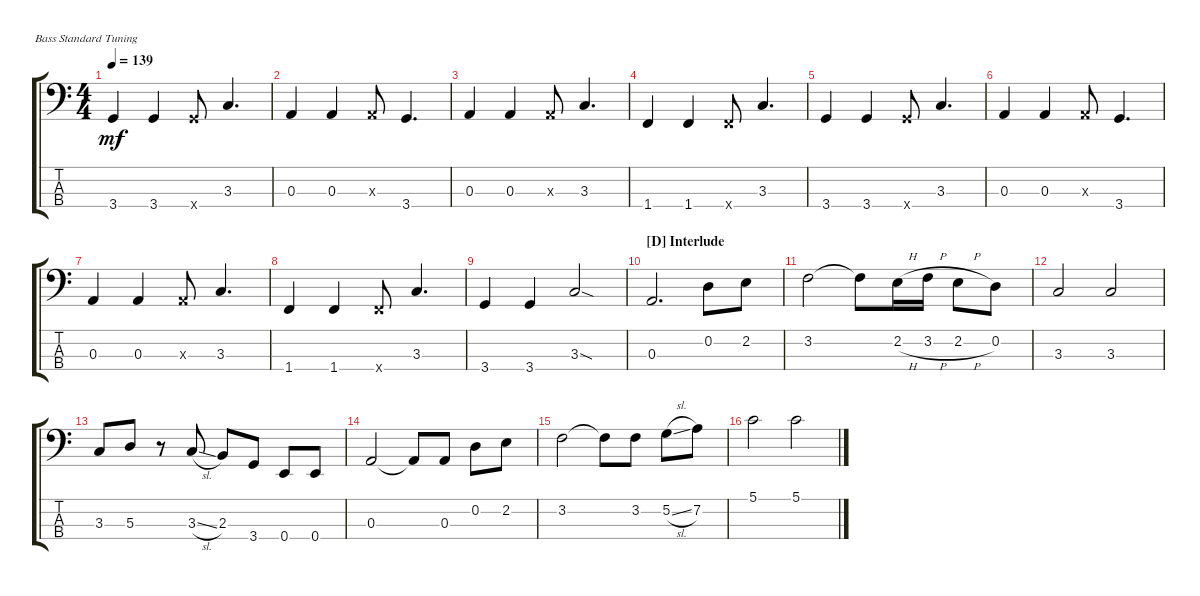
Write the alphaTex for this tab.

\defaultSystemsLayout 4
\bracketExtendMode groupsimilarinstruments
\singleTrackTrackNamePolicy hidden
\multiTrackTrackNamePolicy hidden
\firstSystemTrackNameOrientation horizontal
\otherSystemsTrackNameOrientation horizontal
\track ("Steve Harris" "E-Bass") {instrument electricbassfinger}
\staff {score tabs}
\tuning (G2 D2 A1 E1)
\ts (4 4)
\tempo 139
\clef f4
\scale
1.03909
\ks c
3.4.4{dy mf} 3.4.4 3.4{x}.8 3.3.4{d} |
\scale
0.960908 0.3.4 0.3.4 0.3{x}.8 3.4.4{d} |
\scale
1.03909 0.3.4 0.3.4 0.3{x}.8 3.3.4{d} |
\scale
0.960908 1.4.4 1.4.4 1.4{x}.8 3.3.4{d} |
\scale
1.03909 3.4.4 3.4.4 3.4{x}.8 3.3.4{d} |
\scale
0.960908 0.3.4 0.3.4 0.3{x}.8 3.4.4{d} |
\scale
1.03909 0.3.4 0.3.4 0.3{x}.8 3.3.4{d} |
\scale
0.960908 1.4.4 1.4.4 1.4{x}.8 3.3.4{d} |
\scale
1.03909 3.4.4 3.4.4 3.3{sod}.2 |
\section ("D" "Interlude")
\scale
0.960908 0.3.2{d} 0.2.8 2.2.8 |
\scale
1.03909 3.2.2 3.2{t}.8 2.2{h}.16 3.2{h}.16 2.2{h}.8 0.2.8 |
\scale
0.960908 3.3.2 3.3.2 |
\scale
1.03909 3.3.8 5.3.8 r.8 3.3{sl}.8 2.3.8 3.4.8 0.4.8 0.4.8 |
\scale
0.960908 0.3.2 0.3{t}.8 0.3.8 0.2.8 2.2.8 |
\scale
1.03909 3.2.2 3.2{t}.8 3.2.8 5.2{sl}.8 7.2.8 |
\scale
0.960908 5.1.2 5.1.2
